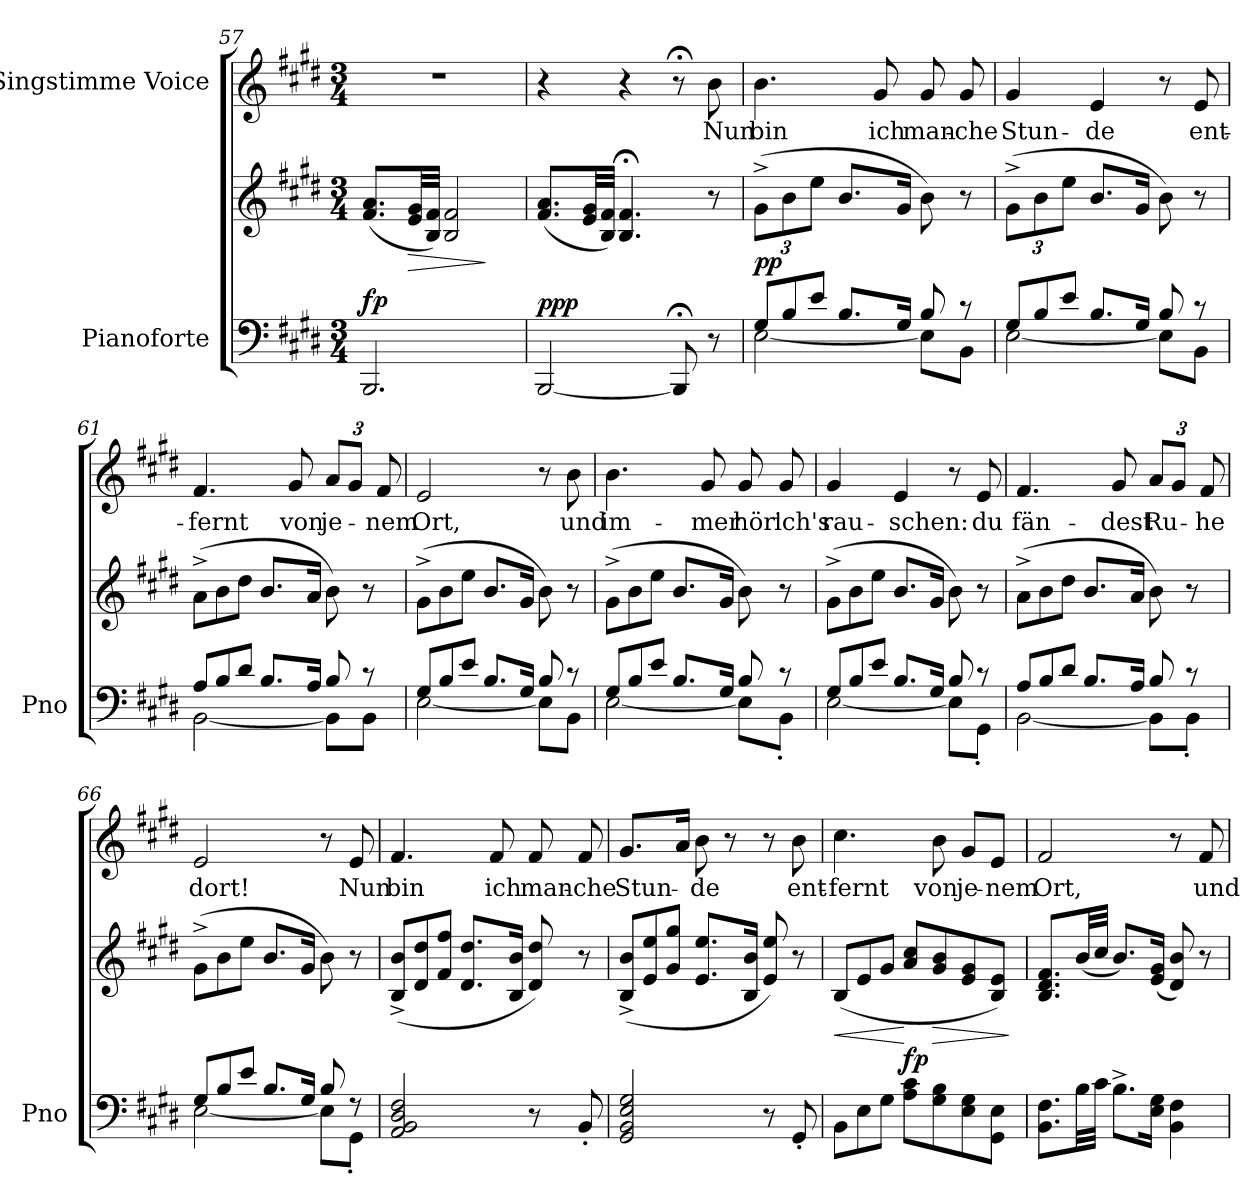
**kern	**kern	**dynam	**kern	**text
*part2	*part2	*part2	*part1	*part1
*staff3	*staff2	*staff2/3	*staff1	*staff1
*I"Pianoforte	*	*	*I"Singstimme Voice	*
*I'Pno	*	*	*	*
*clefF4	*clefG2	*	*clefG2	*
*k[f#c#g#d#]	*k[f#c#g#d#]	*	*k[f#c#g#d#]	*
*M3/4	*M3/4	*	*M3/4	*
=57	=57	=57	=57	=57
!	!	!LO:DY:a=2	!	!
2.BBB/	(<8.f#/ 8.a/L	fp	2.r	.
!	!	!LO:HP:b	!	!
.	32e/ 32g#/LL	>	.	.
.	32B/ 32f#/JJJ)	.	.	.
.	2B/ 2f#/	.	.	.
.	.	]	.	.
!!LO:LB:g=z
=58	=58	=58	=58	=58
!	!	!LO:DY:a=2	!	!
[2BBB/	(<8.f#/ 8.a/L	ppp	4r	.
.	32e/ 32g#/LL	.	.	.
.	32B/ 32f#/JJJ)	.	.	.
.	4.B/;< 4.f#/;<	.	4r	.
8BBB;</]	.	.	8r;<	.
!	!	!	!	!LO:LY:b
8r	8r	.	8b\	Nun
=59	=59	=59	=59	=59
*Xtuplet	*Xbrackettup	*	*	*
*^	*	*	*	*
!	!	!	!LO:DY:a=2	!	!LO:LY:b
12G#/L	[2E\	(>12g#^\L	pp	4.b\	bin
12B/	.	12b\	.	.	.
12e/J	.	12ee\J	.	.	.
8.B/L	.	8.b/L	.	.	.
!	!	!	!	!	!LO:LY:b
.	.	.	.	8g#/	ich
16G#/Jk	.	16g#/Jk	.	.	.
!	!	!	!	!	!LO:LY:b
8B/	8E\L]	8b\)	.	8g#/	man-
!	!	!	!	!	!LO:LY:b
8r	8BB\J	8r	.	8g#/	-che
=60	=60	=60	=60	=60	=60
!	!	!	!	!	!LO:LY:b
12G#/L	[2E\	(>12g#^\L	.	4g#/	Stun-
12B/	.	12b\	.	.	.
12e/J	.	12ee\J	.	.	.
!	!	!	!	!	!LO:LY:b
8.B/L	.	8.b/L	.	4e/	-de
16G#/Jk	.	16g#/Jk	.	.	.
8B/	8E\L]	8b\)	.	8r	.
!	!	!	!	!	!LO:LY:b
8r	8BB\J	8r	.	8e/	ent-
=61	=61	=61	=61	=61	=61
*	*	*Xtuplet	*	*	*
!	!	!	!	!	!LO:LY:b
12A/L	[2BB\	(>12a^\L	.	4.f#/	-fernt
12B/	.	12b\	.	.	.
12d#/J	.	12dd#\J	.	.	.
8.B/L	.	8.b/L	.	.	.
!	!	!	!	!	!LO:LY:b
.	.	.	.	8g#/	von
16A/Jk	.	16a/Jk	.	.	.
*	*	*	*	*Xbrackettup	*
!	!	!	!	!	!LO:LY:b
8B/	8BB\L]	8b\)	.	12a/L	je-
.	.	.	.	12g#/J	.
8r	8BB\J	8r	.	.	.
!	!	!	!	!	!LO:LY:b
.	.	.	.	12f#/	-nem
=62	=62	=62	=62	=62	=62
!	!	!	!	!	!LO:LY:b
12G#/L	[2E\	(>12g#^\L	.	2e/	Ort,
12B/	.	12b\	.	.	.
12e/J	.	12ee\J	.	.	.
8.B/L	.	8.b/L	.	.	.
16G#/Jk	.	16g#/Jk	.	.	.
8B/	8E\L]	8b\)	.	8r	.
!	!	!	!	!	!LO:LY:b
8r	8BB\J	8r	.	8b\	und
!!LO:LB:g=z
=63	=63	=63	=63	=63	=63
!	!	!	!	!	!LO:LY:b
12G#/L	[2E\	(>12g#^\L	.	4.b\	im-
12B/	.	12b\	.	.	.
12e/J	.	12ee\J	.	.	.
8.B/L	.	8.b/L	.	.	.
!	!	!	!	!	!LO:LY:b
.	.	.	.	8g#/	-mer
16G#/Jk	.	16g#/Jk	.	.	.
!	!	!	!	!	!LO:LY:b
8B/	8E\L]	8b\)	.	8g#/	hör'
!	!	!	!	!	!LO:LY:b
8r	8BB'\J	8r	.	8g#/	ich's
=64	=64	=64	=64	=64	=64
!	!	!	!	!	!LO:LY:b
12G#/L	[2E\	(>12g#^\L	.	4g#/	rau-
12B/	.	12b\	.	.	.
12e/J	.	12ee\J	.	.	.
!	!	!	!	!	!LO:LY:b
8.B/L	.	8.b/L	.	4e/	-schen:
16G#/Jk	.	16g#/Jk	.	.	.
8B/	8E\L]	8b\)	.	8r	.
!	!	!	!	!	!LO:LY:b
8r	8GG#'\J	8r	.	8e/	du
=65	=65	=65	=65	=65	=65
!	!	!	!	!	!LO:LY:b
12A/L	[2BB\	(>12a^\L	.	4.f#/	fän-
12B/	.	12b\	.	.	.
12d#/J	.	12dd#\J	.	.	.
8.B/L	.	8.b/L	.	.	.
!	!	!	!	!	!LO:LY:b
.	.	.	.	8g#/	-dest
16A/Jk	.	16a/Jk	.	.	.
!	!	!	!	!	!LO:LY:b
8B/	8BB\L]	8b\)	.	12a/L	Ru-
.	.	.	.	12g#/J	.
8r	8BB'\J	8r	.	.	.
!	!	!	!	!	!LO:LY:b
.	.	.	.	12f#/	-he
=66	=66	=66	=66	=66	=66
!	!	!	!	!	!LO:LY:b
12G#/L	[2E\	(>12g#^\L	.	2e/	dort!
12B/	.	12b\	.	.	.
12e/J	.	12ee\J	.	.	.
8.B/L	.	8.b/L	.	.	.
16G#/Jk	.	16g#/Jk	.	.	.
8B/	8E\L]	8b\)	.	8r	.
!	!	!	!	!	!LO:LY:b
8r	8GG#'\J	8r	.	8e/	Nun
=67	=67	=67	=67	=67	=67
!	!	!	!	!	!LO:LY:b
*v	*v	*	*	*	*
2AA/ 2BB/ 2D#/ 2F#/	(<12B/^ 12b/^L	.	4.f#/	bin
.	12d#/ 12dd#/	.	.	.
.	12f#/ 12ff#/J	.	.	.
.	8.d#/ 8.dd#/L	.	.	.
!	!	!	!	!LO:LY:b
.	.	.	8f#/	ich
.	16B/ 16b/Jk	.	.	.
!	!	!	!	!LO:LY:b
8r	8d#/ 8dd#/)	.	8f#/	man-
!	!	!	!	!LO:LY:b
8BB'/	8r	.	8f#/	-che
!!LO:PB:g=z
=68	=68	=68	=68	=68
!	!	!	!	!LO:LY:b
2GG#/ 2BB/ 2E/ 2G#/	(<12B/^ 12b/^L	.	8.g#/L	Stun-
.	12e/ 12ee/	.	.	.
.	12g#/ 12gg#/J	.	.	.
.	.	.	16a/Jk	.
!	!	!	!	!LO:LY:b
.	8.e/ 8.ee/L	.	8b\	-de
.	.	.	8r	.
.	16B/ 16b/Jk	.	.	.
8r	8e/ 8ee/)	.	8r	.
!	!	!	!	!LO:LY:b
8GG#'/	8r	.	8b\	ent-
=69	=69	=69	=69	=69
!	!	!LO:HP:b	!	!LO:LY:b
12BB\L	(<12B/L	<	4.cc#\	-fernt
12E\	12e/	.	.	.
12G#\J	12g#/J	.	.	.
!	!	!LO:DY:n=1:a=2	!	!
8A\ 8c#\L	8a/ 8cc#/L	[ fp	.	.
!	!	!LO:HP:b	!	!LO:LY:b
8G#\ 8B\	8g#/ 8b/	>	8b\	von
!	!	!	!	!LO:LY:b
8E\ 8G#\	8e/ 8g#/	.	8g#/L	je-
!	!	!	!	!LO:LY:b
8GG#\ 8E\J	8B/ 8e/J)	.	8e/J	-nem
.	.	]	.	.
=70	=70	=70	=70	=70
!	!	!	!	!LO:LY:b
8.BB\ 8.F#\L	8.B/ 8.d#/ 8.f#/L	.	2f#/	Ort,
32B\LL	(<32b/LL	.	.	.
32c#\JJJ	32cc#/JJJ	.	.	.
8.B^\L	8.b/L)	.	.	.
16E\ 16G#\Jk	(<16e/ 16g#/Jk	.	.	.
4BB\ 4F#\	8d#/ 8b/)	.	8r	.
!	!	!	!	!LO:LY:b
.	8r	.	8f#/	und
=	=	=	=	=
*-	*-	*-	*-	*-
